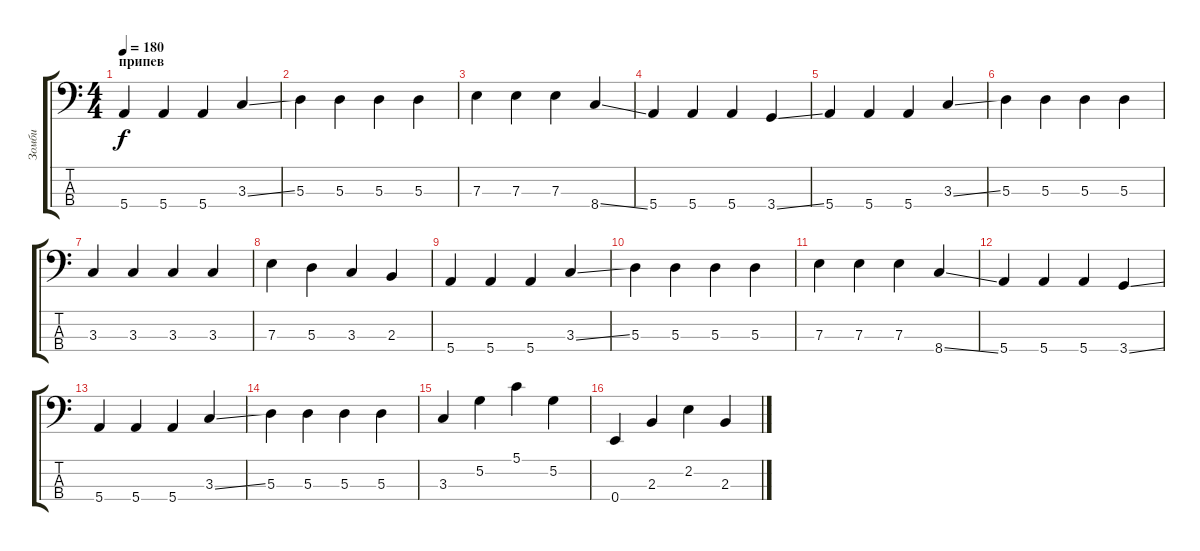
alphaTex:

\track ("Зомби" "Зомби") {instrument electricbasspick}
\staff {score tabs}
\tuning (G2 D2 A1 E1) {hide}
\ts (4 4)
\section ("" "припев")
\tempo 180
\clef f4
\ks c
5.4.4{dy f} 5.4.4 5.4.4 3.3{ss}.4 |
5.3.4 5.3.4 5.3.4 5.3.4 |
7.3.4 7.3.4 7.3.4 8.4{ss}.4 |
5.4.4 5.4.4 5.4.4 3.4{ss}.4 |
5.4.4 5.4.4 5.4.4 3.3{ss}.4 |
5.3.4 5.3.4 5.3.4 5.3.4 |
3.3.4 3.3.4 3.3.4 3.3.4 |
7.3.4 5.3.4 3.3.4 2.3.4 |
5.4.4 5.4.4 5.4.4 3.3{ss}.4 |
5.3.4 5.3.4 5.3.4 5.3.4 |
7.3.4 7.3.4 7.3.4 8.4{ss}.4 |
5.4.4 5.4.4 5.4.4 3.4{ss}.4 |
5.4.4 5.4.4 5.4.4 3.3{ss}.4 |
5.3.4 5.3.4 5.3.4 5.3.4 |
3.3.4 5.2.4 5.1.4 5.2.4 |
0.4.4 2.3.4 2.2.4 2.3.4
